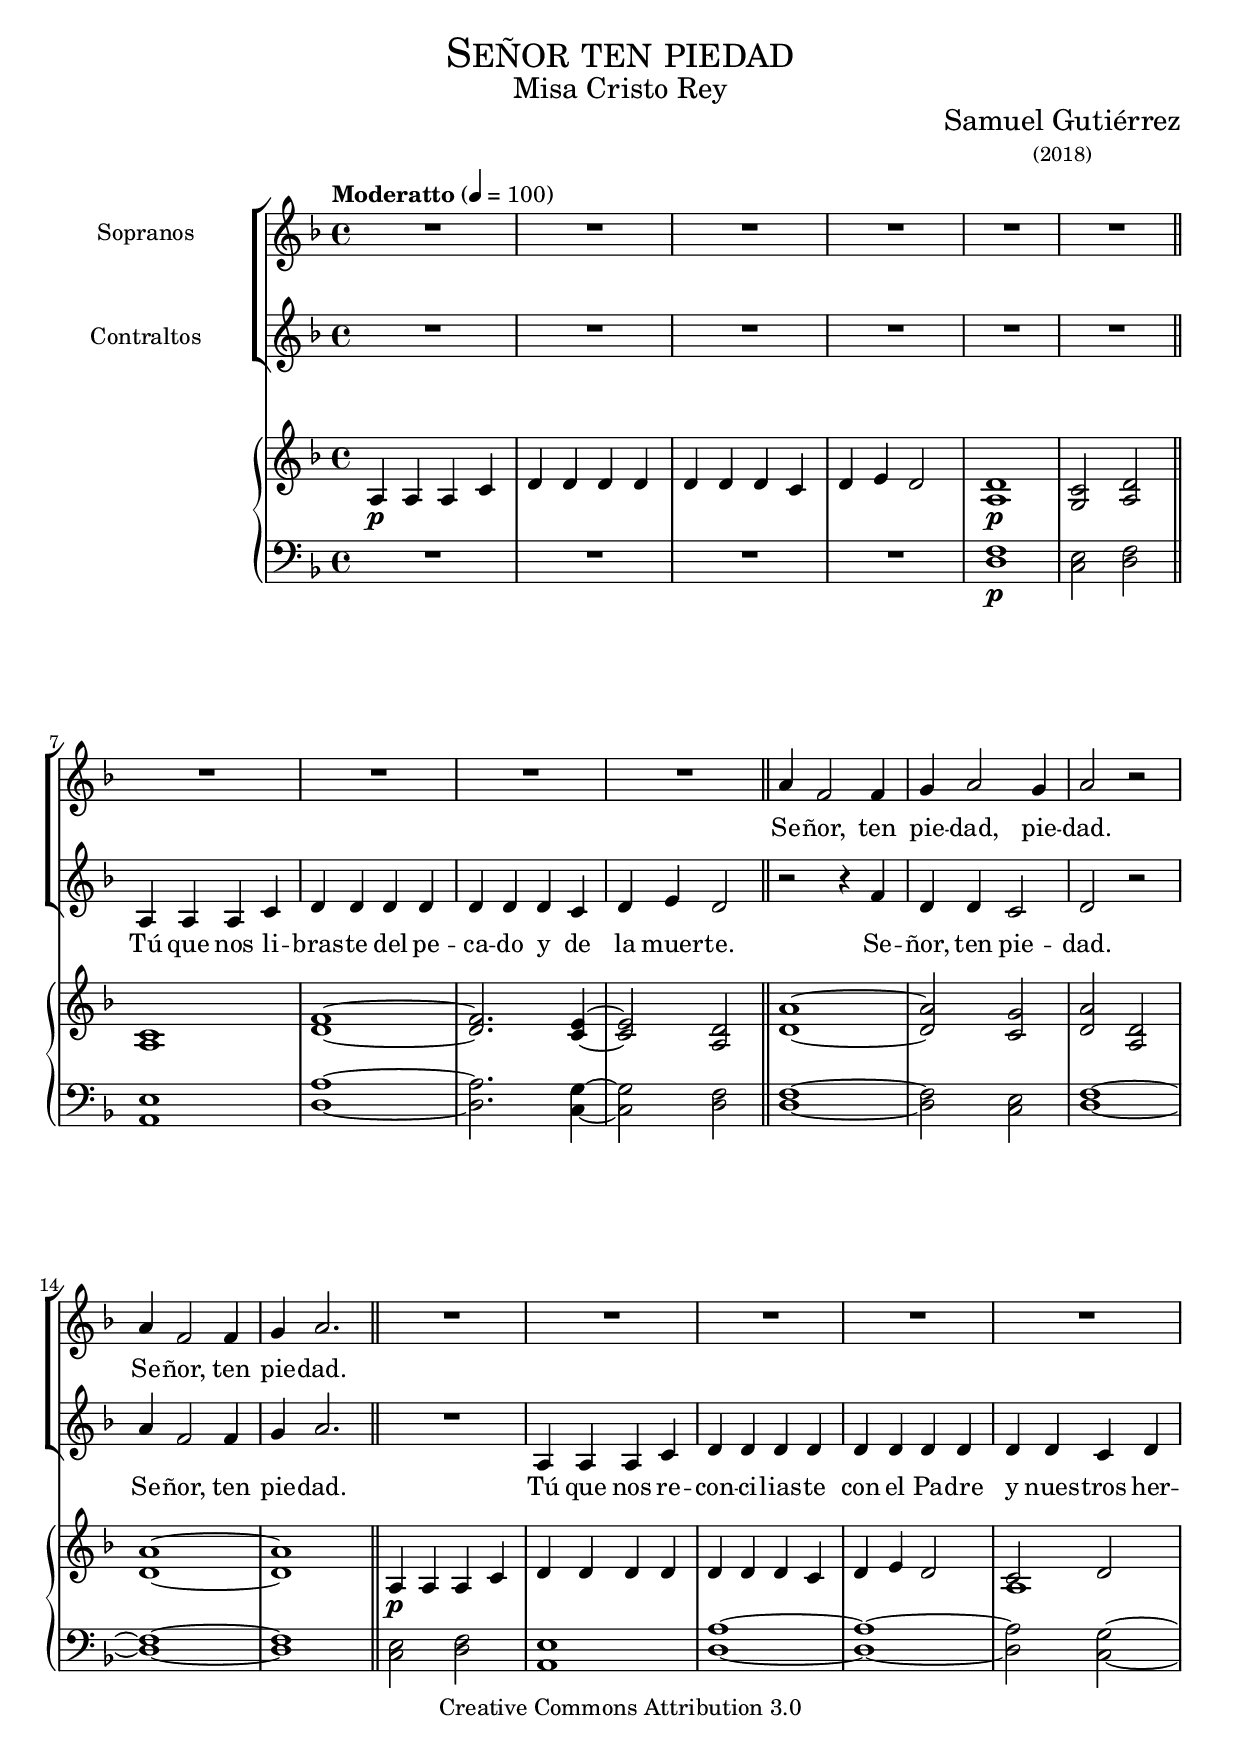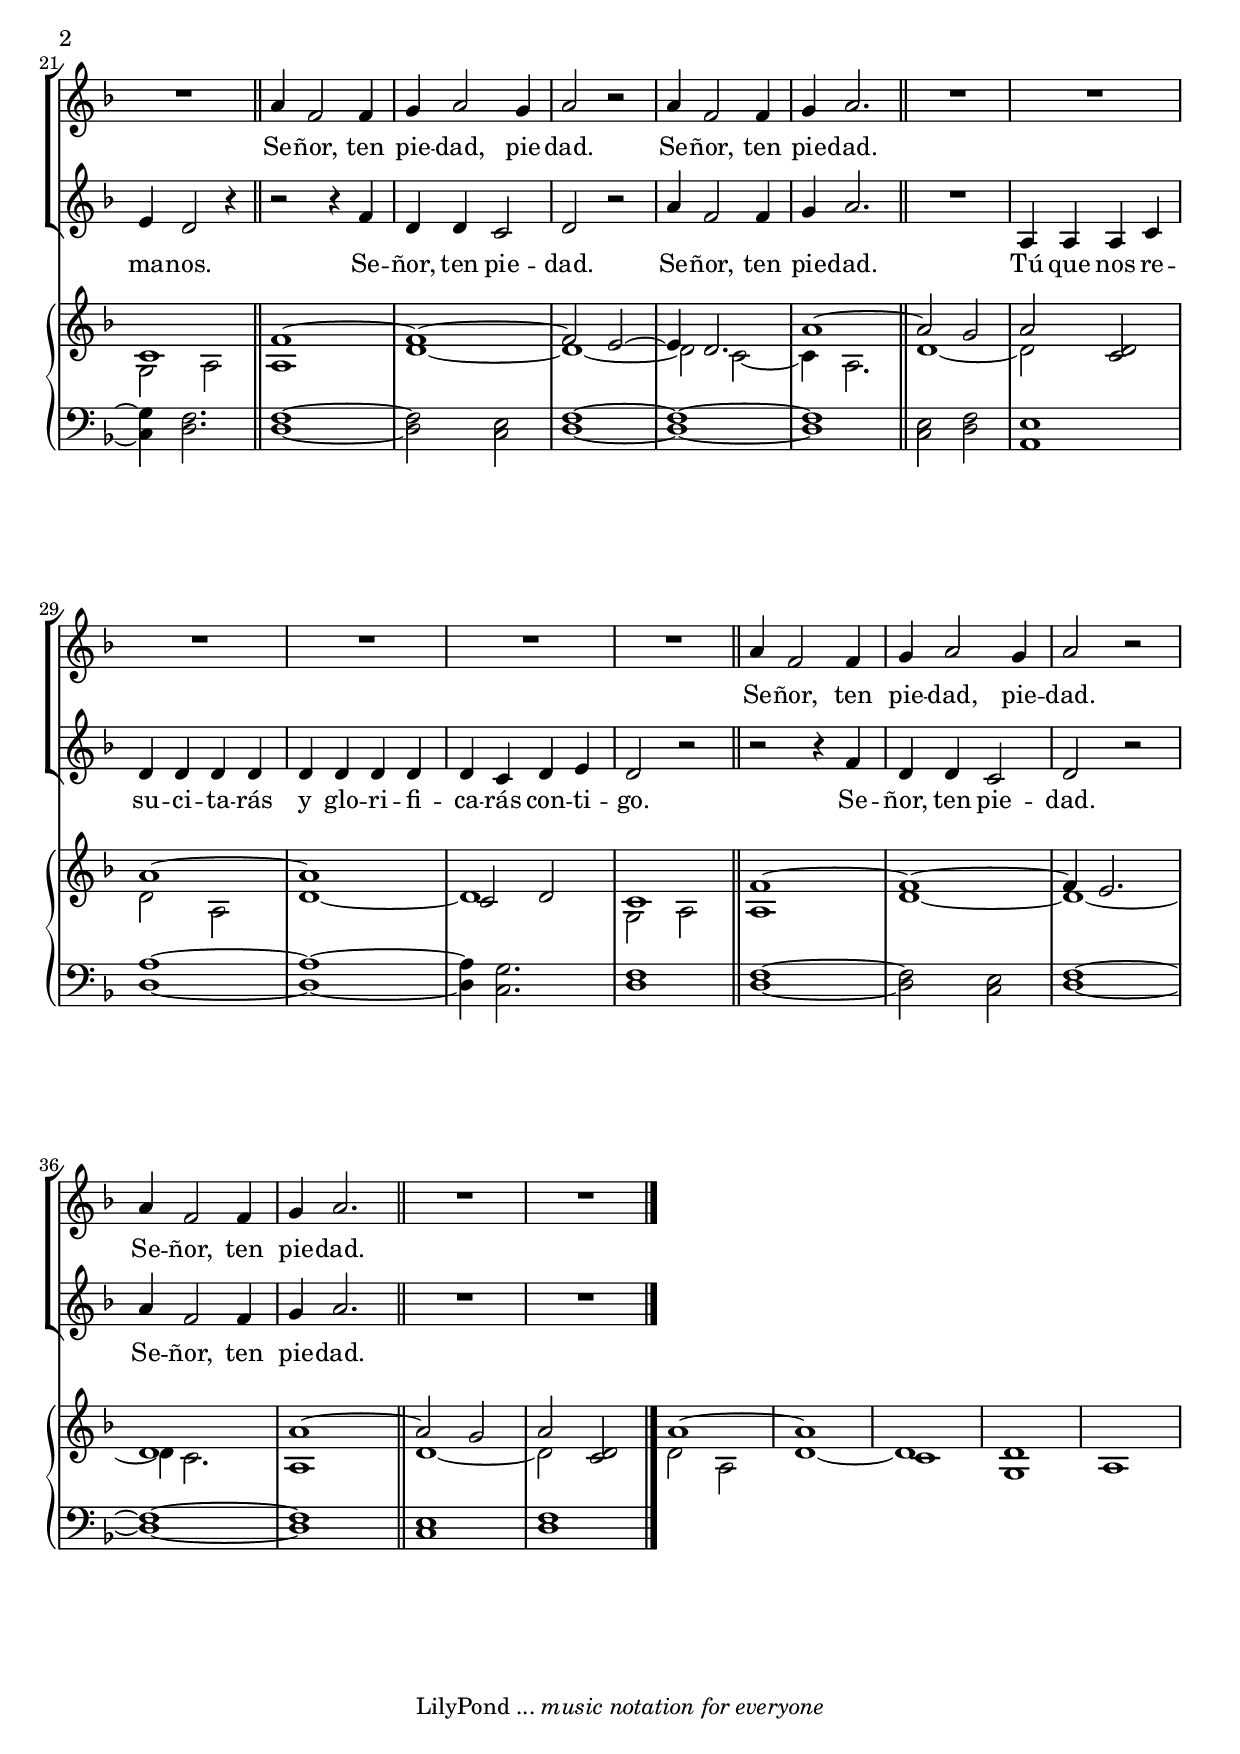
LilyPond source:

% ****************************************************************
%	Señor ten piedad v3 - Melodia a modo del renacimiento
%   Texto y musica con acompañamiento
%	by serach.sam@
% ****************************************************************
\language "espanol"
\version "2.19.82"

%#(set-global-staff-size 16.4)

% --- Cabecera
\markup { \fill-line { \center-column { \fontsize #5 \smallCaps "Señor ten piedad" \fontsize #2 "Misa Cristo Rey" } } }
\markup { \fill-line { " " \center-column { \fontsize #2 "Samuel Gutiérrez" \small "(2018)" } } }
\header {
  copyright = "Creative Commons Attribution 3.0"
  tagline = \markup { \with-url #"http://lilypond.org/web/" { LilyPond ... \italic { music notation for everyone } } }
  breakbefore = ##t
}

% --- Musica

% --- invocacion

% --- Parametro globales
global = {
    \tempo "Moderatto" 4 = 100
    \key re \minor
    \time 4/4
}
sopMusic = \relative do' {
    R1*10 \bar "||" |
    la'4 fa2 fa4 |
    sol4 la2 sol4 |
    la2 r |
    la4 fa2 fa4 |
    sol4 la2. \bar "||" |
    
    R1*6 \bar "||" |
    la4 fa2 fa4 |
    sol4 la2 sol4 |
    la2 r |
    la4 fa2 fa4 |
    sol4 la2. \bar "||" |
    
    R1*6 \bar "||" |
    la4 fa2 fa4 |
    sol4 la2 sol4 |
    la2 r |
    la4 fa2 fa4 |
    sol4 la2. \bar "||" |
    R1*2 \bar "|."
}
sopWords = \lyricmode {
    Se -- ñor, ten pie -- dad, pie -- dad. Se -- ñor, ten pie -- dad.
    Se -- ñor, ten pie -- dad, pie -- dad. Se -- ñor, ten pie -- dad.
    Se -- ñor, ten pie -- dad, pie -- dad. Se -- ñor, ten pie -- dad.
}

altMusic = \relative do' {
    R1*6 |
    la4 la la do |
    re re re re |
    re re re do|
    re mi re2 \bar "||" |
    r2 r4 fa4 |
    re4 re do2 |
    re2 r |
    la'4 fa2 fa4 |
    sol4 la2. \bar "||" |
    
    R1 |
    la,4 la la do |
    re re re re |
    re re re re |
    re re do re |
    mi re2 r4 \bar "||" |
    r2 r4 fa4 |
    re4 re do2 |
    re2 r |
    la'4 fa2 fa4 |
    sol4 la2. \bar "||" |
    
    R1 |
    la,4 la la do |
    re re re re |
    re re re re |
    re do re mi |
    re2 r2 \bar "||" |
    r2 r4 fa4 |
    re4 re do2 |
    re2 r |
    la'4 fa2 fa4 |
    sol4 la2. \bar "||" |
    R1*2 \bar "|."
}
altWords = \lyricmode {
    Tú que nos li -- bras -- te del pe -- ca -- do y de la muer -- te.
    Se -- ñor, ten pie -- dad. Se -- ñor, ten pie -- dad.
    Tú que nos re -- con -- ci -- lias -- te con el Pa -- dre y nues -- tros her -- ma -- nos.
    Se -- ñor, ten pie -- dad. Se -- ñor, ten pie -- dad.
    Tú que nos re -- su -- ci -- ta -- rás y glo -- ri -- fi -- ca -- rás con -- ti -- go.
    Se -- ñor, ten pie -- dad. Se -- ñor, ten pie -- dad.
}

NotesSop = \relative do' { 
    R1*4 | re1\p | do2 re | 
    do1 | fa1~ | fa2. mi4~ | mi2 re2 | la'1~ | la2 sol | la2 re, | la'1~ | la1 | 
    
    R1*4 | do,2 re | 
    do1 | fa1~ | fa1~ | fa2 mi2~ | mi4 re2. | la'1~ | la2 sol | la2 re, | la'1~ | la1 | do,2 re | 
    do1 | fa1~ | fa1~ | fa4 mi2. | re1 | la'1~ | la2 sol | la2 re, | la'1~ | la1 | do,1 | re1 | 
}
NotesAlt = \relative do' { 
    la4\p la la do | re re re re | re re re do| re mi re2 | la1 | sol2 la \bar "||" | 
    la1 | re1~  | re2. do4~ | do2 la2 | re1~ | re2 do | re2 la | re1~ | re1 | 
    
    
    la4\p la la do | re re re re | re re re do| re mi re2 | la1 | sol2 la \bar "||" |
    %sol,2 la |
    
    la1 | re1~  | re1~  | re2 do2~ | do4 la2. | re1~ | re2 do | re2 la | re1~ | re1 | sol,2 la |
    la1 | re1~  | re1~ | re4 do2. | la1 | re1~ | re2 do | re2 la | re1~ | re1 | sol,1 | la1 |
}
NotesTer = \relative do { 
    R1*4 | fa1\p | mi2 fa | 
    mi1 | la1~ | la2. sol4~ | sol2 fa2 | fa1~ | fa2 mi | fa1~ | fa1~ | fa1 | mi2 fa | 
    mi1 | la1~ | la1~ | la2 sol2~ | sol4 fa2. | fa1~ | fa2 mi | fa1~ | fa1~ | fa1 | mi2 fa | 
    mi1 | la1~ | la1~ | la4 sol2. | fa1 | fa1~ | fa2 mi | fa1~ | fa1~ | fa1 | mi1 | fa1 | 
}
NotesBas = \relative do { 
    R1*4 | re1\p | do2 re |
    la1 | re1~ | re2. do4~ | do2 re2 | re1~ | re2 do | re1~ | re1~ | re1 | do2 re |
    la1 | re1~ | re1~ | re2 do2~ | do4 re2. | re1~ | re2 do | re1~ | re1~ | re1 | do2 re |
    la1 | re1~ | re1~ | re4 do2. | re1 | re1~ | re2 do | re1~ | re1~ | re1 | do1 | re1 |
}

% --- acordes
armonias = \new ChordNames { 
    \chordmode { 
        \italianChords
        re1:m | do2 re2:m | 
        la1:m | re1:m | R2. do4 | R2 re2:m | R1 | R2 do2 | re1:m | R1*2 | do2 re2:m | 
        la1:m | re1:m | R1 | R2 do2 | R4 re2.:m | R1 | R2 do2 | re1:m | R1*2 | do2 re2:m | 
        la1:m | re1:m | R1 | R4 do2. | re1:m | R1 | R2 do2 | re1:m | R1*2 | do1 | re1:m | 
    }
}

\score {
<<
    \new ChoirStaff <<
        \new Voice = "soprano" << 
          \set Staff.instrumentName = #"Sopranos"
          \set Staff.midiInstrument = #"choir aahs"
          \set Staff.midiMaximumVolume = #1.5
          \global \sopMusic 
        >>
        \new Lyrics = "soprano"
        \context Lyrics = "soprano" \lyricsto "soprano" \sopWords
        
        \new Voice = "alto" << 
          \set Staff.instrumentName = #"Contraltos"
          \set Staff.midiInstrument = #"choir aahs"
          \set Staff.midiMaximumVolume = #1.5
          \global \altMusic 
         >>
        \new Lyrics = "alto"
        \context Lyrics = "alto" \lyricsto "alto" \altWords
    >>
    %\armonias
    \new PianoStaff <<
        \new Staff <<
            \set Staff.midiInstrument = #"church organ"
            \set Staff.midiMaximumVolume = #0.6
            \set Staff.printPartCombineTexts = ##f
            \partcombine
            << \global \NotesSop >>
            << \global \NotesAlt >>
        >>
        \new Staff <<
            \set Staff.midiInstrument = #"church organ"
            \set Staff.midiMaximumVolume = #0.6
            \clef bass
            \set Staff.printPartCombineTexts = ##f
            \partcombine
            << \global \NotesTer >>
            << \global \NotesBas >>
        >>
    >>
>>
    \midi { }
    \layout { }
}

% --- Musica
\paper{
    #(set-default-paper-size "letter")
	indent=3.5\cm
}
